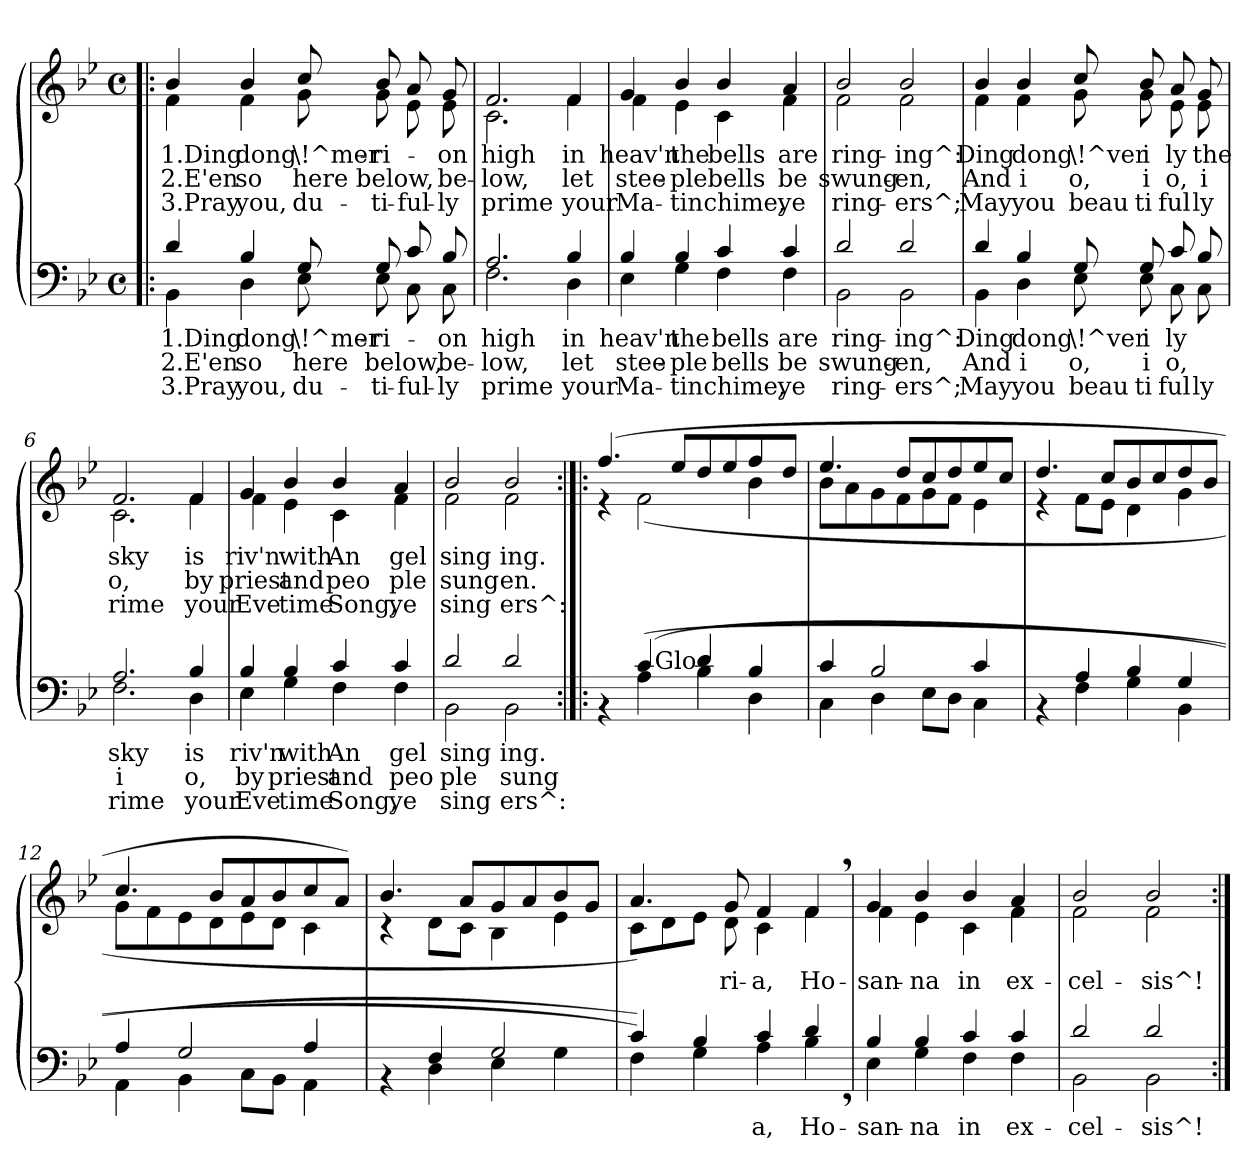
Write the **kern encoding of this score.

**kern	**text	**text	**text	**kern	**text	**text	**text
*part2	*part2	*part2	*part2	*part1	*part1	*part1	*part1
*staff2	*staff2	*staff2	*staff2	*staff1	*staff1	*staff1	*staff1
*clefF4	*	*	*	*clefG2	*	*	*
*k[b-e-]	*	*	*	*k[b-e-]	*	*	*
*B-:	*	*	*	*B-:	*	*	*
*M4/4	*	*	*	*M4/4	*	*	*
*met(c)	*	*	*	*met(c)	*	*	*
=1!|:	=1!|:	=1!|:	=1!|:	=1!|:	=1!|:	=1!|:	=1!|:
*^	*	*	*	*	*	*	*
!	!	!LO:LY:a:rj	!LO:LY:a:rj	!LO:LY:a:rj	!	!LO:LY:b:rj	!LO:LY:b:rj	!LO:LY:b:rj
*	*	*	*	*	*^	*	*	*
4d/	4BB-\	1.Ding	2.E'en	3.Pray	4b-/	4f\	1.Ding	2.E'en	3.Pray
!	!	!LO:LY:a:rj	!LO:LY:a:rj	!LO:LY:a:rj	!	!	!LO:LY:b:rj	!LO:LY:b:rj	!LO:LY:b:rj
4B-/	4D\	dong	so	you,	4b-/	4f\	dong	so	you,
!	!	!LO:LY:a:rj	!LO:LY:a:rj	!LO:LY:a:rj	!	!	!LO:LY:b:rj	!LO:LY:b:rj	!LO:LY:b:rj
8G/	8E-\	\!^mer-	here	du-	8cc/	8g\	\!^mer-	here	du-
!	!	!LO:LY:a:rj	!LO:LY:a:rj	!LO:LY:a:rj	!	!	!LO:LY:b:rj	!LO:LY:b:rj	!LO:LY:b:rj
8G/	8E-\	-ri-	below,	-ti-	8g\	8b-/	-ri-	below,	-ti-
!	!	!	!	!LO:LY:a:rj	!	!	!	!	!LO:LY:b:rj
8c/	8C\	.	.	-ful-	8a/	8e-\	.	.	-ful-
!	!	!LO:LY:a:rj	!LO:LY:a:rj	!LO:LY:a:rj	!	!	!LO:LY:b:rj	!LO:LY:b:rj	!LO:LY:b:rj
8B-/	8C\	on	be-	-ly	8g/	8e-\	on	be-	-ly
=2	=2	=2	=2	=2	=2	=2	=2	=2	=2
!	!	!LO:LY:a:rj	!LO:LY:a:rj	!LO:LY:a:rj	!	!	!LO:LY:b:rj	!LO:LY:b:rj	!LO:LY:b:rj
2.A/	2.F\	high	-low,	prime	2.f/	2.c\	high	-low,	prime
!	!	!LO:LY:a:rj	!LO:LY:a:rj	!LO:LY:a:rj	!	!	!LO:LY:b:rj	!LO:LY:b:rj	!LO:LY:b:rj
4B-/	4D\	in	let	your	4f/	4f\	in	let	your
=3	=3	=3	=3	=3	=3	=3	=3	=3	=3
!	!	!LO:LY:a:rj	!LO:LY:a:rj	!LO:LY:a:rj	!	!	!LO:LY:b:rj	!LO:LY:b:rj	!LO:LY:b:rj
4B-/	4E-\	heav'n	stee-	Ma-	4g/	4f\	heav'n	stee-	Ma-
!	!	!LO:LY:a:rj	!LO:LY:a:rj	!LO:LY:a:rj	!	!	!LO:LY:b:rj	!LO:LY:b:rj	!LO:LY:b:rj
4B-/	4G\	the	-ple	-tin	4b-/	4e-\	the	-ple	-tin
!	!	!LO:LY:a:rj	!LO:LY:a:rj	!LO:LY:a:rj	!	!	!LO:LY:b:rj	!LO:LY:b:rj	!LO:LY:b:rj
4c/	4F\	bells	bells	chime,	4b-/	4c\	bells	bells	chime,
!	!	!LO:LY:a:rj	!LO:LY:a:rj	!LO:LY:a:rj	!	!	!LO:LY:b:rj	!LO:LY:b:rj	!LO:LY:b:rj
4c/	4F\	are	be	ye	4a/	4f\	are	be	ye
=4	=4	=4	=4	=4	=4	=4	=4	=4	=4
!	!	!LO:LY:a:rj	!LO:LY:a:rj	!LO:LY:a:rj	!	!	!LO:LY:b:rj	!LO:LY:b:rj	!LO:LY:b:rj
2d/	2BB-\	ring-	swung-	ring-	2b-/	2f\	ring-	swung-	ring-
!	!	!LO:LY:a:rj	!LO:LY:a:rj	!LO:LY:a:rj	!	!	!LO:LY:b:rj	!LO:LY:b:rj	!LO:LY:b:rj
2d/	2BB-\	-ing^:	-en,	-ers^;	2b-/	2f\	-ing^:	-en,	-ers^;
!!LO:LB:g=z	!!
=5	=5	=5	=5	=5	=5	=5	=5	=5	=5
!	!	!LO:LY:a:rj	!LO:LY:a:rj	!LO:LY:a:rj	!	!	!LO:LY:b:rj	!LO:LY:b:rj	!LO:LY:b:rj
4BB-\	4d/	Ding	And	May	4b-/	4f\	Ding	And	May
!	!	!LO:LY:a:rj	!LO:LY:a:rj	!LO:LY:a:rj	!	!	!LO:LY:b:rj	!LO:LY:b:rj	!LO:LY:b:rj
4B-/	4D\	dong	i	you	4b-/	4f\	dong	i	you
!	!	!LO:LY:a:rj	!LO:LY:a:rj	!LO:LY:a:rj	!	!	!LO:LY:b:rj	!LO:LY:b:rj	!LO:LY:b:rj
8G/	8E-\	\!^ver	o,	beau	8cc/	8g\	\!^ver	o,	beau
!	!	!LO:LY:a:rj	!LO:LY:a:rj	!LO:LY:a:rj	!	!	!LO:LY:b:rj	!LO:LY:b:rj	!LO:LY:b:rj
8G/	8E-\	i	i	ti	8b-/	8g\	i	i	ti
!	!	!LO:LY:a:rj	!LO:LY:a:rj	!LO:LY:a:rj	!	!	!LO:LY:b:rj	!LO:LY:b:rj	!LO:LY:b:rj
8c/	8C\	ly	o,	ful	8a/	8e-\	ly	o,	ful
!	!	!	!	!LO:LY:a:rj	!	!	!LO:LY:b:rj	!LO:LY:b:rj	!LO:LY:b:rj
8B-/	8C\	.	.	ly	8g/	8e-\	the	i	ly
=6	=6	=6	=6	=6	=6	=6	=6	=6	=6
!	!	!LO:LY:a:rj	!LO:LY:a:rj	!LO:LY:a:rj	!	!	!LO:LY:b:rj	!LO:LY:b:rj	!LO:LY:b:rj
2.A/	2.F\	sky	i	rime	2.c\	2.f/	sky	o,	rime
!	!	!LO:LY:a:rj	!LO:LY:a:rj	!LO:LY:a:rj	!	!	!LO:LY:b:rj	!LO:LY:b:rj	!LO:LY:b:rj
4B-/	4D\	is	o,	your	4f/	4f\	is	by	your
=7	=7	=7	=7	=7	=7	=7	=7	=7	=7
!	!	!LO:LY:a:rj	!LO:LY:a:rj	!LO:LY:a:rj	!	!	!LO:LY:b:rj	!LO:LY:b:rj	!LO:LY:b:rj
4B-/	4E-\	riv'n	by	Eve	4g/	4f\	riv'n	priest	Eve
!	!	!LO:LY:a:rj	!LO:LY:a:rj	!LO:LY:a:rj	!	!	!LO:LY:b:rj	!LO:LY:b:rj	!LO:LY:b:rj
4B-/	4G\	with	priest	time	4b-/	4e-\	with	and	time
!	!	!LO:LY:a:rj	!LO:LY:a:rj	!LO:LY:a:rj	!	!	!LO:LY:b:rj	!LO:LY:b:rj	!LO:LY:b:rj
4c/	4F\	An	and	Song,	4b-/	4c\	An	peo	Song,
!	!	!LO:LY:a:rj	!LO:LY:a:rj	!LO:LY:a:rj	!	!	!LO:LY:b:rj	!LO:LY:b:rj	!LO:LY:b:rj
4c/	4F\	gel	peo	ye	4a/	4f\	gel	ple	ye
=8	=8	=8	=8	=8	=8	=8	=8	=8	=8
!	!	!LO:LY:a:rj	!LO:LY:a:rj	!LO:LY:a:rj	!	!	!LO:LY:b:rj	!LO:LY:b:rj	!LO:LY:b:rj
2d/	2BB-\	sing	ple	sing	2b-/	2f\	sing	sung	sing
!	!	!LO:LY:a:rj	!LO:LY:a:rj	!LO:LY:a:rj	!	!	!LO:LY:b:rj	!LO:LY:b:rj	!LO:LY:b:rj
2d/	2BB-\	ing.	sung	ers^:	2b-/	2f\	ing.	en.	ers^:
!!LO:LB:g=z	!!
=9:|!|:	=9:|!|:	=9:|!|:	=9:|!|:	=9:|!|:	=9:|!|:	=9:|!|:	=9:|!|:	=9:|!|:	=9:|!|:
*	*^	*	*	*	*	*	*	*	*
4rAA	4ryy	4ryy	.	.	.	(4.ff/	4rd	.	.	.
(4c/	(<4A\	16ryy	.	.	.	.	(<2f\	.	.	.
!	!	!LO:TX:a:t=Glo	!	!	!	!	!	!	!	!
.	.	2ryy	.	.	.	.	.	.	.	.
.	.	.	.	.	.	8ee-/L	.	.	.	.
4d/	4B-\	.	.	.	.	8dd/	.	.	.	.
.	.	.	.	.	.	8ee-/	.	.	.	.
4B-/	4D\	.	.	.	.	8ff/	4b-\	.	.	.
.	.	8.ryy	.	.	.	.	.	.	.	.
.	.	.	.	.	.	8dd/J	.	.	.	.
*	*v	*v	*	*	*	*	*	*	*	*
=10	=10	=10	=10	=10	=10	=10	=10	=10	=10
4c/	4C\	.	.	.	4.ee-/	8b-\L	.	.	.
.	.	.	.	.	.	8a\	.	.	.
4D\	2B-/	.	.	.	.	8g\	.	.	.
.	.	.	.	.	8dd/L	8f\	.	.	.
8E-\L	.	.	.	.	8cc/	8g\	.	.	.
8D\J	.	.	.	.	8dd/	8f\J	.	.	.
4c/	4C\	.	.	.	8ee-/	4e-\	.	.	.
.	.	.	.	.	8cc/J	.	.	.	.
=11	=11	=11	=11	=11	=11	=11	=11	=11	=11
4rAA	4ryy	.	.	.	4.dd/	4rd	.	.	.
4F\	4A/	.	.	.	.	8f\L	.	.	.
.	.	.	.	.	8cc/L	8e-\J	.	.	.
4B-/	4G\	.	.	.	8b-/	4d\	.	.	.
.	.	.	.	.	8cc/	.	.	.	.
4G/	4BB-\	.	.	.	8dd/	4g\	.	.	.
.	.	.	.	.	8b-/J	.	.	.	.
=12	=12	=12	=12	=12	=12	=12	=12	=12	=12
4A/	4AA\	.	.	.	4.cc/	8g\L	.	.	.
.	.	.	.	.	.	8f\	.	.	.
4BB-\	2G/	.	.	.	.	8e-\	.	.	.
.	.	.	.	.	8b-/L	8d\	.	.	.
8C\L	.	.	.	.	8a/	8e-\	.	.	.
8BB-\J	.	.	.	.	8b-/	8d\J	.	.	.
4A/	4AA\	.	.	.	8cc/	4c\	.	.	.
.	.	.	.	.	8a/J)	.	.	.	.
!!LO:LB:g=z	!!
=13	=13	=13	=13	=13	=13	=13	=13	=13	=13
4rAA	4ryy	.	.	.	4.b-/	4rc	.	.	.
4F/	4D\	.	.	.	.	8d\L	.	.	.
.	.	.	.	.	8a/L	8c\J	.	.	.
4E-\	2G/	.	.	.	8g/	4B-\	.	.	.
.	.	.	.	.	8a/	.	.	.	.
4G\	.	.	.	.	8b-/	4e-\	.	.	.
.	.	.	.	.	8g/J	.	.	.	.
=14	=14	=14	=14	=14	=14	=14	=14	=14	=14
4c/)	4F\)	.	.	.	4.a/)	8c\L	.	.	.
.	.	.	.	.	.	8d\	.	.	.
4B-/	4G\	.	.	.	.	8e-\J	.	.	.
!	!	!	!	!	!	!	!LO:LY:b:rj	!	!
.	.	.	.	.	8g/	8d\	ri-	.	.
!	!	!LO:LY:a:rj	!	!	!	!	!LO:LY:b:rj	!	!
4c/	4A\	a,	.	.	4f/	4c\	-a,	.	.
!	!	!LO:LY:a:rj	!	!	!	!	!LO:LY:b:rj	!	!
4d/	4B-,<\	Ho-	.	.	4f,>/	4f\	Ho-	.	.
=15	=15	=15	=15	=15	=15	=15	=15	=15	=15
!	!	!LO:LY:a:rj	!	!	!	!	!LO:LY:b:rj	!	!
4B-/	4E-\	-san-	.	.	4g/	4f\	-san-	.	.
!	!	!LO:LY:a:rj	!	!	!	!	!LO:LY:b:rj	!	!
4B-/	4G\	-na	.	.	4b-/	4e-\	-na	.	.
!	!	!LO:LY:a:rj	!	!	!	!	!LO:LY:b:rj	!	!
4c/	4F\	in	.	.	4b-/	4c\	in	.	.
!	!	!LO:LY:a:rj	!	!	!	!	!LO:LY:b:rj	!	!
4c/	4F\	ex-	.	.	4a/	4f\	ex-	.	.
=16	=16	=16	=16	=16	=16	=16	=16	=16	=16
!	!	!LO:LY:a:rj	!	!	!	!	!LO:LY:b:rj	!	!
2d/	2BB-\	-cel-	.	.	2b-/	2f\	-cel-	.	.
!	!	!LO:LY:a:rj	!	!	!	!	!LO:LY:b:rj	!	!
2d/	2BB-\	-sis^!	.	.	2b-/	2f\	-sis^!	.	.
*v	*v	*	*	*	*	*	*	*	*
*	*	*	*	*v	*v	*	*	*
=:|!	=:|!	=:|!	=:|!	=:|!	=:|!	=:|!	=:|!
*-	*-	*-	*-	*-	*-	*-	*-
